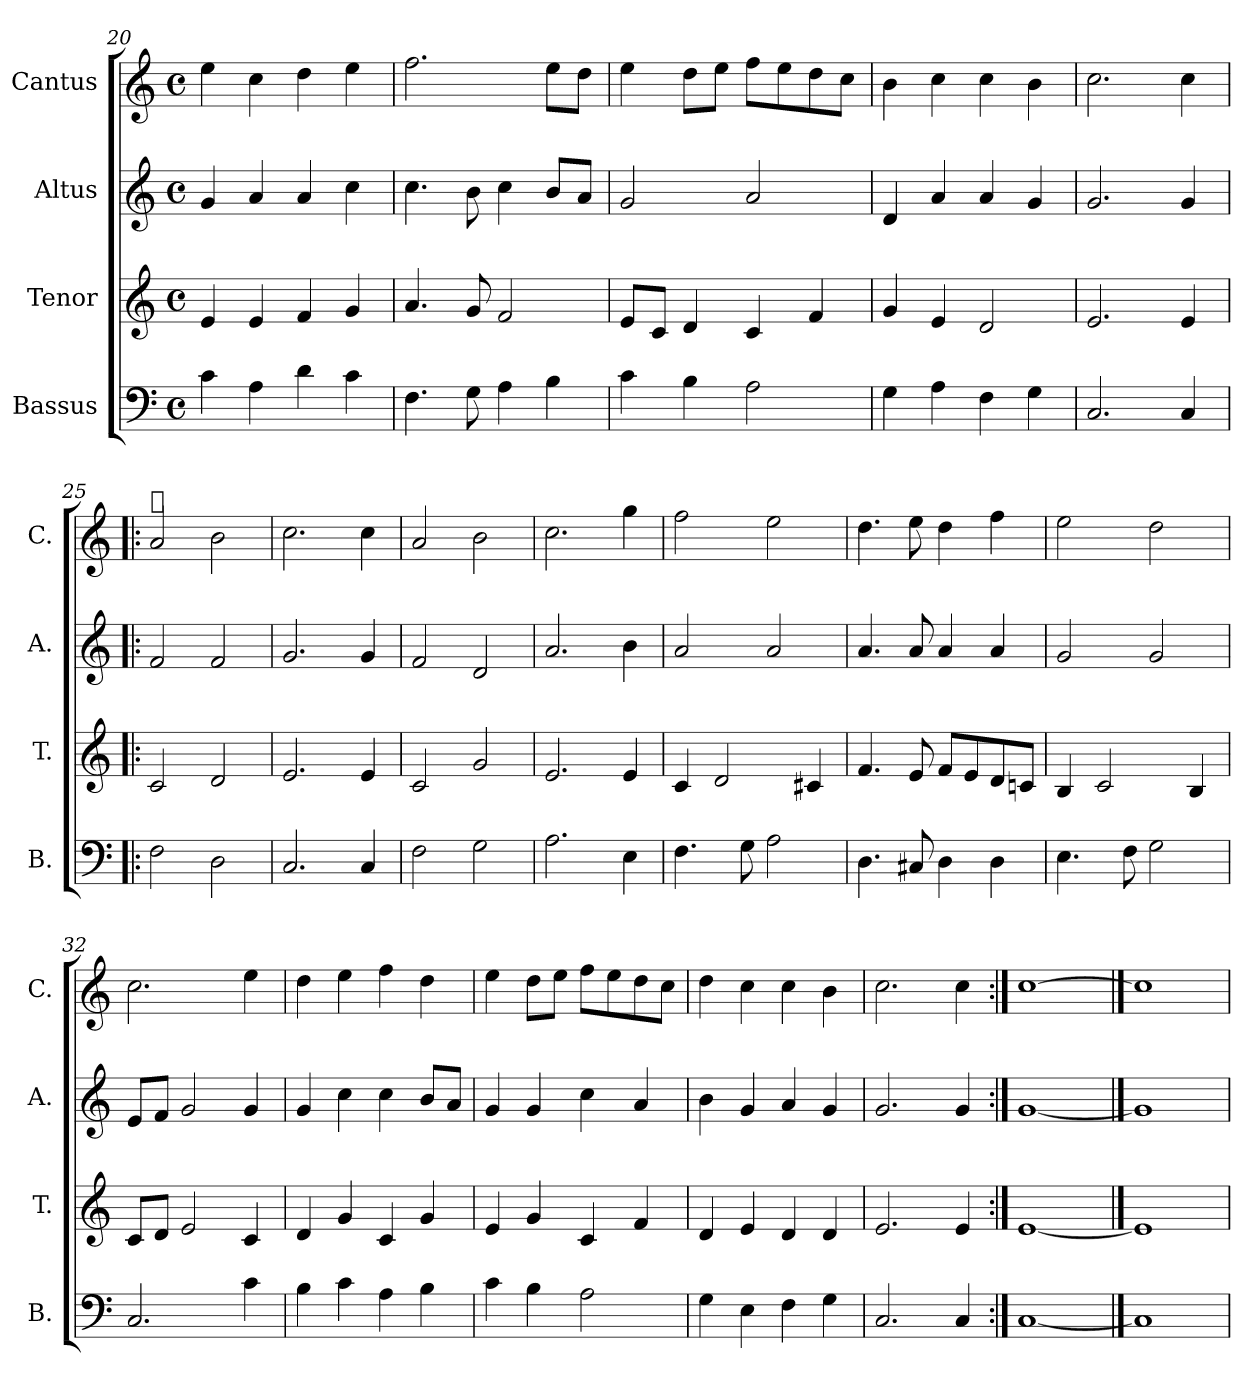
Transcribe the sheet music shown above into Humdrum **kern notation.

**kern	**kern	**kern	**kern
*part4	*part3	*part2	*part1
*staff4	*staff3	*staff2	*staff1
*I"Bassus	*I"Tenor	*I"Altus	*I"Cantus
*I'B.	*I'T.	*I'A.	*I'C.
!!LO:LB:g=z
*clefF4	*clefG2	*clefG2	*clefG2
*k[]	*k[]	*k[]	*k[]
*M4/4	*M4/4	*M4/4	*M4/4
*met(c)	*met(c)	*met(c)	*met(c)
=20	=20	=20	=20
4c\	4e/	4g/	4ee\
4A\	4e/	4a/	4cc\
4d\	4f/	4a/	4dd\
4c\	4g/	4cc\	4ee\
=21	=21	=21	=21
4.F\	4.a/	4.cc\	2.ff\
8G\	8g/	8b\	.
4A\	2f/	4cc\	.
4B\	.	8b/L	8ee\L
.	.	8a/J	8dd\J
=22	=22	=22	=22
4c\	8e/L	2g/	4ee\
.	8c/J	.	.
4B\	4d/	.	8dd\L
.	.	.	8ee\J
2A\	4c/	2a/	8ff\L
.	.	.	8ee\
.	4f/	.	8dd\
.	.	.	8cc\J
=23	=23	=23	=23
4G\	4g/	4d/	4b\
4A\	4e/	4a/	4cc\
4F\	2d/	4a/	4cc\
4G\	.	4g/	4b\
=24	=24	=24	=24
2.C/	2.e/	2.g/	2.cc\
4C/	4e/	4g/	4cc\
=25!|:	=25!|:	=25!|:	=25!|:
!	!	!	!LO:TX:a:t=𝄋
2F\	2c/	2f/	2a/
2D\	2d/	2f/	2b\
=26	=26	=26	=26
2.C/	2.e/	2.g/	2.cc\
4C/	4e/	4g/	4cc\
=27	=27	=27	=27
2F\	2c/	2f/	2a/
2G\	2g/	2d/	2b\
=28	=28	=28	=28
2.A\	2.e/	2.a/	2.cc\
4E\	4e/	4b\	4gg\
!!LO:LB:g=z
=29	=29	=29	=29
4.F\	4c/	2a/	2ff\
.	2d/	.	.
8G\	.	.	.
2A\	.	2a/	2ee\
.	4c#X/	.	.
=30	=30	=30	=30
4.D\	4.f/	4.a/	4.dd\
8C#X/	8e/	8a/	8ee\
4D\	8f/L	4a/	4dd\
.	8e/	.	.
4D\	8d/	4a/	4ff\
.	8cn/J	.	.
=31	=31	=31	=31
4.E\	4B/	2g/	2ee\
.	2c/	.	.
8F\	.	.	.
2G\	.	2g/	2dd\
.	4B/	.	.
=32	=32	=32	=32
2.C/	8c/L	8e/L	2.cc\
.	8d/J	8f/J	.
.	2e/	2g/	.
4c\	4c/	4g/	4ee\
=33	=33	=33	=33
4B\	4d/	4g/	4dd\
4c\	4g/	4cc\	4ee\
4A\	4c/	4cc\	4ff\
4B\	4g/	8b/L	4dd\
.	.	8a/J	.
!!LO:LB:g=z
=34	=34	=34	=34
4c\	4e/	4g/	4ee\
4B\	4g/	4g/	8dd\L
.	.	.	8ee\J
2A\	4c/	4cc\	8ff\L
.	.	.	8ee\
.	4f/	4a/	8dd\
.	.	.	8cc\J
=35	=35	=35	=35
4G\	4d/	4b\	4dd\
4E\	4e/	4g/	4cc\
4F\	4d/	4a/	4cc\
4G\	4d/	4g/	4b\
=36	=36	=36	=36
2.C/	2.e/	2.g/	2.cc\
4C/	4e/	4g/	4cc\
=37:|!	=37:|!	=37:|!	=37:|!
[1C	[1e	[1g	[1cc
==38	==38	==38	==38
1C]	1e]	1g]	1cc]
=	=	=	=
*-	*-	*-	*-
